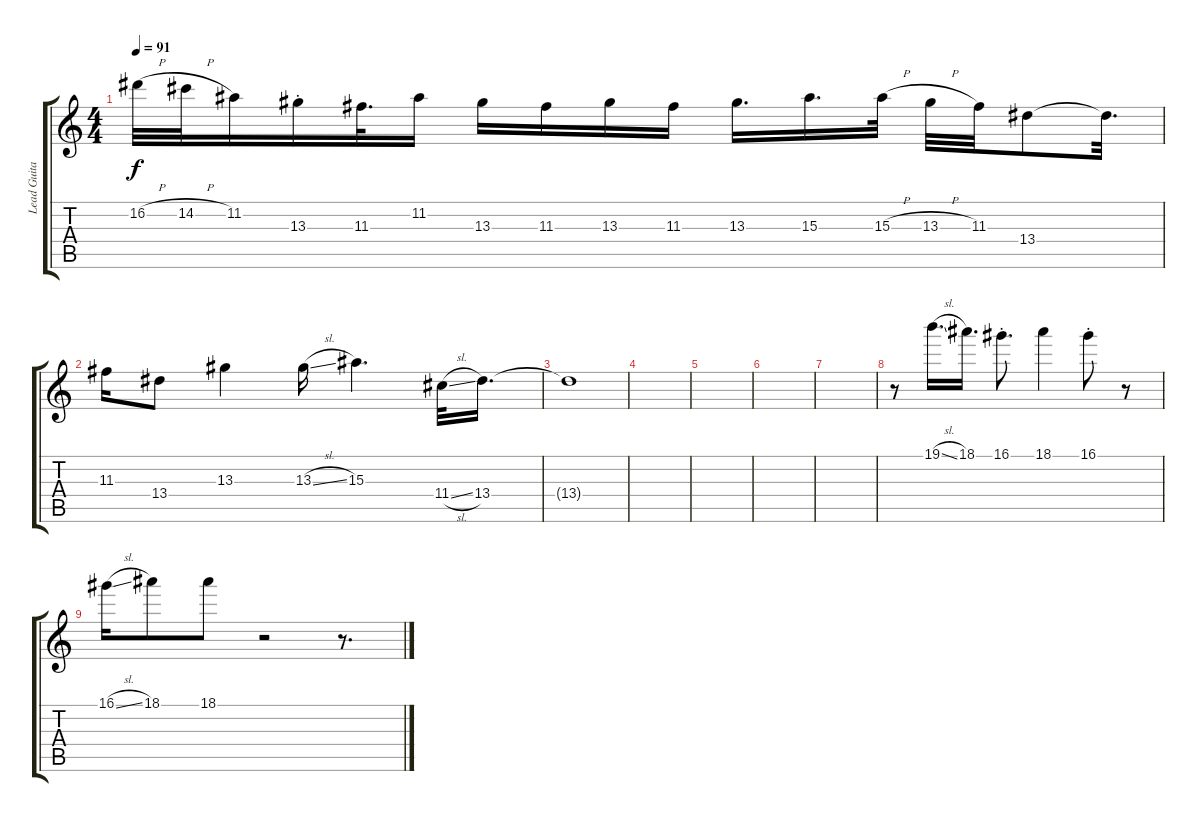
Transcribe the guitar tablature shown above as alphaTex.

\track ("Lead Guitar" "Lead Guita") {instrument overdrivenguitar}
\staff {score tabs}
\tuning (E4 B3 G3 D3 A2 E2) {hide}
\ts (4 4)
\tempo 91
\clef g2
\ks c
16.2{h}.32{dy f} 14.2{h}.32 11.2.16 13.3{st}.16 11.3.32{d} 11.2.16 13.3.16 11.3.16 13.3.16 11.3.16 13.3.16{d} 15.3.16{d} 15.3{h}.32 13.3{h}.32 11.3.32 13.4.8 13.4{t}.32{d} |
11.3.16 13.4.8 13.3.4 13.3{sl}.16 15.3.4{d} 11.4{sl}.32 13.4.16{d} |
13.4{t}.1 |
|
|
|
|
r.8{volume 4 balance 2} 19.1{sl}.16{d} 18.1.16{d} 16.1{st}.8{d} 18.1.4 16.1{st}.8 r.8 |
16.1{sl}.16 18.1.8 18.1.8 r.2 r.8{d}
